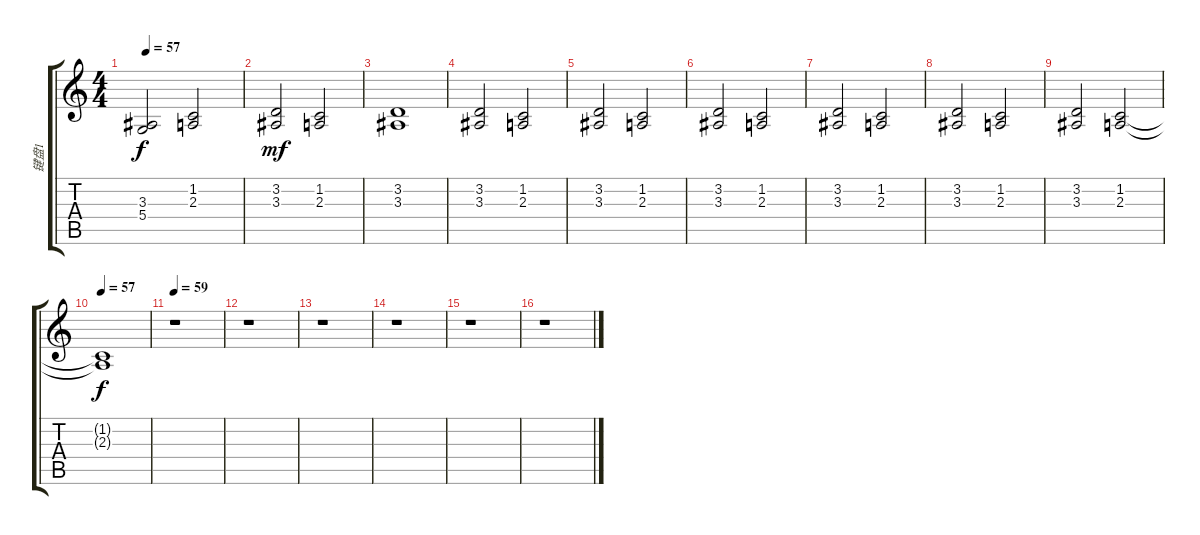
\track ("键盘1" "键盘1") {instrument synthbrass1}
\staff {score tabs}
\tuning (E4 B3 G3 D3 A2 E2) {hide}
\ts (4 4)
\tempo 57
\clef g2
\ks c
(3.3 5.4).2{dy f} (1.2 2.3).2 |
(3.2 3.3).2{dy mf} (1.2 2.3).2 |
(3.2 3.3).1 |
(3.2 3.3).2 (1.2 2.3).2 |
(3.2 3.3).2 (1.2 2.3).2 |
(3.2 3.3).2 (1.2 2.3).2 |
(3.2 3.3).2 (1.2 2.3).2 |
(3.2 3.3).2 (1.2 2.3).2 |
(3.2 3.3).2 (1.2 2.3).2{volume 9} |
\tempo 57
(1.2{t} 2.3{t}).1{dy f} |
\tempo 59
r.1 |
r.1 |
r.1 |
r.1 |
r.1 |
r.1
